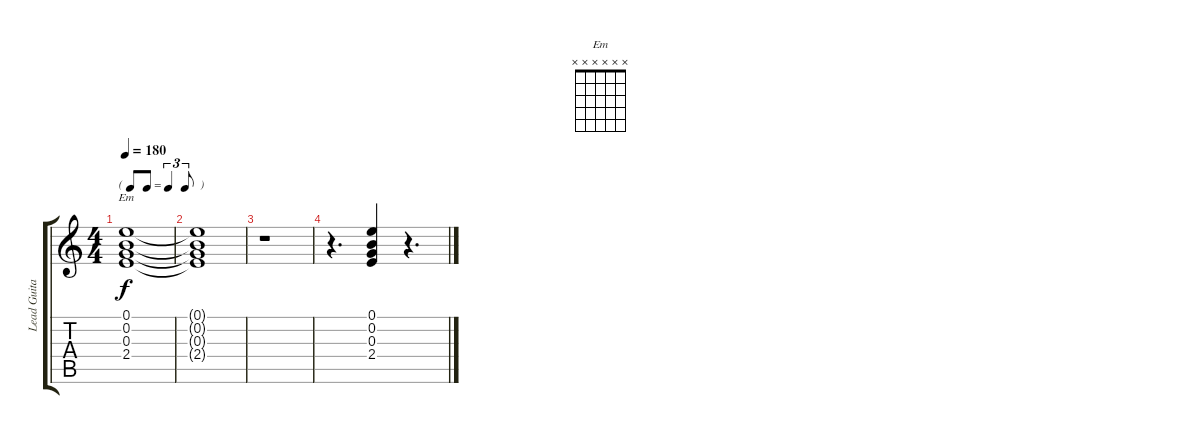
\track ("Lead Guitar" "Lead Guita") {instrument electricguitarclean}
\staff {score tabs}
\tuning (E4 B3 G3 D3 A2 E2) {hide}
\chord ("Em" x x x x x x)
\ts (4 4)
\tf triplet8th
\tempo 180
\clef g2
\ks c
(0.1 0.2 0.3 2.4).1{ch "Em" dy f} |
(0.1{t} 0.2{t} 0.3{t} 2.4{t}).1 |
r.1 |
r.4{d} (0.1 0.2 0.3 2.4).4 r.4{d}
